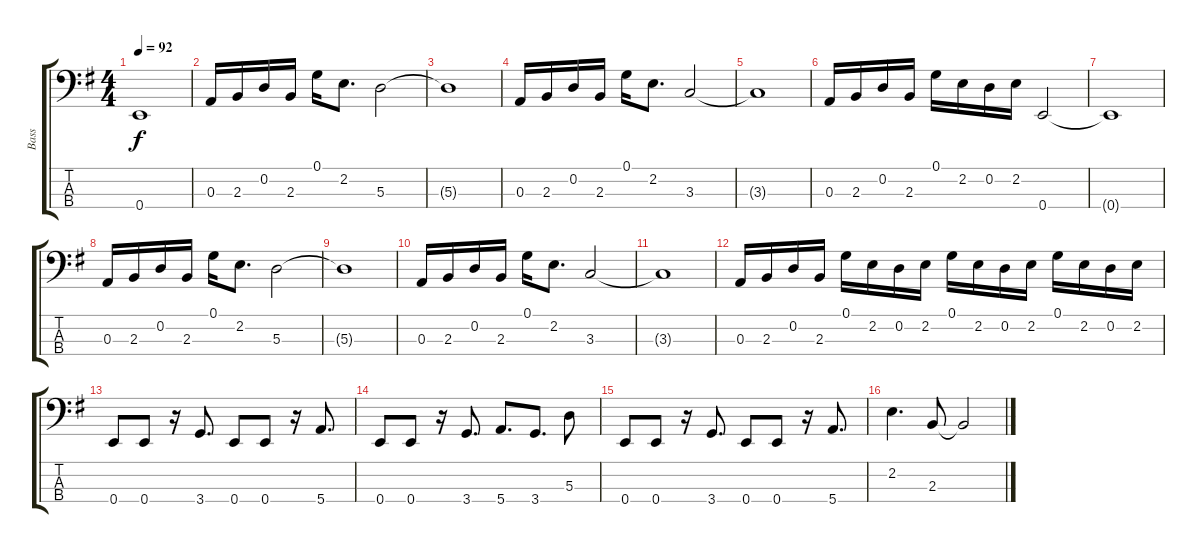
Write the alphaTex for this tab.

\track ("Bass" "Bass") {instrument electricbassfinger}
\staff {score tabs}
\tuning (G2 D2 A1 E1) {hide}
\ts (4 4)
\tempo 92
\clef f4
\ks eminor
0.4{t}.1{dy f} |
0.3.16 2.3.16 0.2.16 2.3.16 0.1.16 2.2.8{d} 5.3.2 |
5.3{t}.1 |
0.3.16 2.3.16 0.2.16 2.3.16 0.1.16 2.2.8{d} 3.3.2 |
3.3{t}.1 |
0.3.16 2.3.16 0.2.16 2.3.16 0.1.16 2.2.16 0.2.16 2.2.16 0.4.2 |
0.4{t}.1 |
0.3.16 2.3.16 0.2.16 2.3.16 0.1.16 2.2.8{d} 5.3.2 |
5.3{t}.1 |
0.3.16 2.3.16 0.2.16 2.3.16 0.1.16 2.2.8{d} 3.3.2 |
3.3{t}.1 |
0.3.16 2.3.16 0.2.16 2.3.16 0.1.16 2.2.16 0.2.16 2.2.16 0.1.16 2.2.16 0.2.16 2.2.16 0.1.16 2.2.16 0.2.16 2.2.16 |
0.4.8 0.4.8 r.16 3.4.8{d} 0.4.8 0.4.8 r.16 5.4.8{d} |
0.4.8 0.4.8 r.16 3.4.8{d} 5.4.8{d} 3.4.8{d} 5.3.8 |
0.4.8 0.4.8 r.16 3.4.8{d} 0.4.8 0.4.8 r.16 5.4.8{d} |
2.2.4{d} 2.3.8 2.3{t}.2
